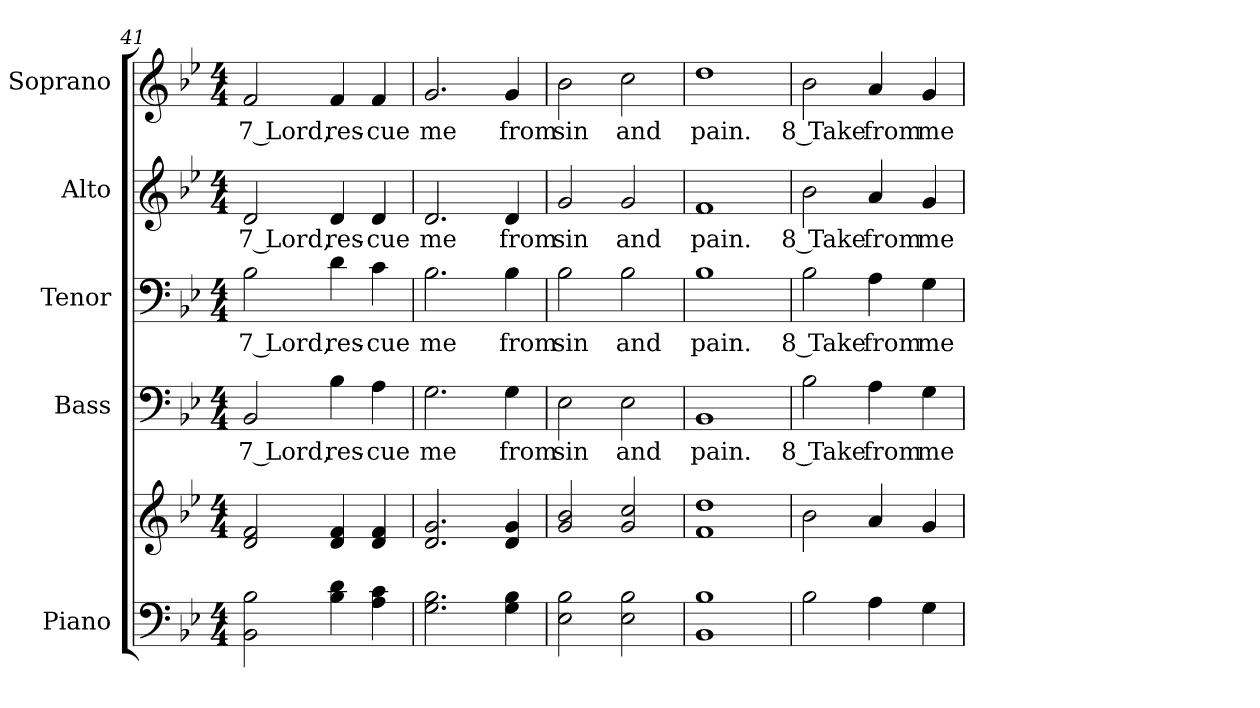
**kern	**kern	**kern	**text	**kern	**text	**kern	**text	**kern	**text
*part5	*part5	*part4	*part4	*part3	*part3	*part2	*part2	*part1	*part1
*staff6	*staff5	*staff4	*staff4	*staff3	*staff3	*staff2	*staff2	*staff1	*staff1
*I"Piano	*	*I"Bass	*	*I"Tenor	*	*I"Alto	*	*I"Soprano	*
*I'Pno.	*	*I'B.	*	*I'T.	*	*I'A.	*	*I'S.	*
!!LO:PB:g=z
*clefF4	*clefG2	*clefF4	*	*clefF4	*	*clefG2	*	*clefG2	*
*k[b-e-]	*k[b-e-]	*k[b-e-]	*	*k[b-e-]	*	*k[b-e-]	*	*k[b-e-]	*
*B-:	*B-:	*B-:	*	*B-:	*	*B-:	*	*B-:	*
*M4/4	*M4/4	*M4/4	*	*M4/4	*	*M4/4	*	*M4/4	*
=41	=41	=41	=41	=41	=41	=41	=41	=41	=41
!	!	!	!LO:LY:b:color=#000000	!	!	!	!	!	!
!	!	!	!	!	!LO:LY:b:color=#000000	!	!	!	!
!	!	!	!	!	!	!	!LO:LY:b:color=#000000	!	!
!	!	!	!	!	!	!	!	!	!LO:LY:b:color=#000000
2BB-i\ 2B-i	2di/ 2fi	2BB-i/	7 Lord,	2B-i\	7 Lord,	2di/	7 Lord,	2fi/	7 Lord,
!	!	!	!LO:LY:b:color=#000000	!	!	!	!	!	!
!	!	!	!	!	!LO:LY:b:color=#000000	!	!	!	!
!	!	!	!	!	!	!	!LO:LY:b:color=#000000	!	!
!	!	!	!	!	!	!	!	!	!LO:LY:b:color=#000000
4B-i\ 4di	4di/ 4fi	4B-i\	res-	4di\	res-	4di/	res-	4fi/	res-
!	!	!	!LO:LY:b:color=#000000	!	!	!	!	!	!
!	!	!	!	!	!LO:LY:b:color=#000000	!	!	!	!
!	!	!	!	!	!	!	!LO:LY:b:color=#000000	!	!
!	!	!	!	!	!	!	!	!	!LO:LY:b:color=#000000
4Ai\ 4ci	4di/ 4fi	4Ai\	-cue	4ci\	-cue	4di/	-cue	4fi/	-cue
=42	=42	=42	=42	=42	=42	=42	=42	=42	=42
!	!	!	!LO:LY:b:color=#000000	!	!	!	!	!	!
!	!	!	!	!	!LO:LY:b:color=#000000	!	!	!	!
!	!	!	!	!	!	!	!LO:LY:b:color=#000000	!	!
!	!	!	!	!	!	!	!	!	!LO:LY:b:color=#000000
2.Gi\ 2.B-i	2.di/ 2.gi	2.Gi\	me	2.B-i\	me	2.di/	me	2.gi/	me
!	!	!	!LO:LY:b:color=#000000	!	!	!	!	!	!
!	!	!	!	!	!LO:LY:b:color=#000000	!	!	!	!
!	!	!	!	!	!	!	!LO:LY:b:color=#000000	!	!
!	!	!	!	!	!	!	!	!	!LO:LY:b:color=#000000
4Gi\ 4B-i	4di/ 4gi	4Gi\	from	4B-i\	from	4di/	from	4gi/	from
=43	=43	=43	=43	=43	=43	=43	=43	=43	=43
!	!	!	!LO:LY:b:color=#000000	!	!	!	!	!	!
!	!	!	!	!	!LO:LY:b:color=#000000	!	!	!	!
!	!	!	!	!	!	!	!LO:LY:b:color=#000000	!	!
!	!	!	!	!	!	!	!	!	!LO:LY:b:color=#000000
2E-i\ 2B-i	2gi/ 2b-i	2E-i\	sin	2B-i\	sin	2gi/	sin	2b-i\	sin
!	!	!	!LO:LY:b:color=#000000	!	!	!	!	!	!
!	!	!	!	!	!LO:LY:b:color=#000000	!	!	!	!
!	!	!	!	!	!	!	!LO:LY:b:color=#000000	!	!
!	!	!	!	!	!	!	!	!	!LO:LY:b:color=#000000
2E-i\ 2B-i	2gi/ 2cci	2E-i\	and	2B-i\	and	2gi/	and	2cci\	and
=44	=44	=44	=44	=44	=44	=44	=44	=44	=44
!	!	!	!LO:LY:b:color=#000000	!	!	!	!	!	!
!	!	!	!	!	!LO:LY:b:color=#000000	!	!	!	!
!	!	!	!	!	!	!	!LO:LY:b:color=#000000	!	!
!	!	!	!	!	!	!	!	!	!LO:LY:b:color=#000000
1BB-i 1B-i	1fi 1ddi	1BB-i	pain.	1B-i	pain.	1fi	pain.	1ddi	pain.
=45	=45	=45	=45	=45	=45	=45	=45	=45	=45
!	!	!	!LO:LY:b:color=#000000	!	!	!	!	!	!
!	!	!	!	!	!LO:LY:b:color=#000000	!	!	!	!
!	!	!	!	!	!	!	!LO:LY:b:color=#000000	!	!
!	!	!	!	!	!	!	!	!	!LO:LY:b:color=#000000
2B-i\	2b-i\	2B-i\	8 Take	2B-i\	8 Take	2b-i\	8 Take	2b-i\	8 Take
!	!	!	!LO:LY:b:color=#000000	!	!	!	!	!	!
!	!	!	!	!	!LO:LY:b:color=#000000	!	!	!	!
!	!	!	!	!	!	!	!LO:LY:b:color=#000000	!	!
!	!	!	!	!	!	!	!	!	!LO:LY:b:color=#000000
4Ai\	4ai/	4Ai\	from	4Ai\	from	4ai/	from	4ai/	from
!	!	!	!LO:LY:b:color=#000000	!	!	!	!	!	!
!	!	!	!	!	!LO:LY:b:color=#000000	!	!	!	!
!	!	!	!	!	!	!	!LO:LY:b:color=#000000	!	!
!	!	!	!	!	!	!	!	!	!LO:LY:b:color=#000000
4Gi\	4gi/	4Gi\	me	4Gi\	me	4gi/	me	4gi/	me
=	=	=	=	=	=	=	=	=	=
*-	*-	*-	*-	*-	*-	*-	*-	*-	*-
